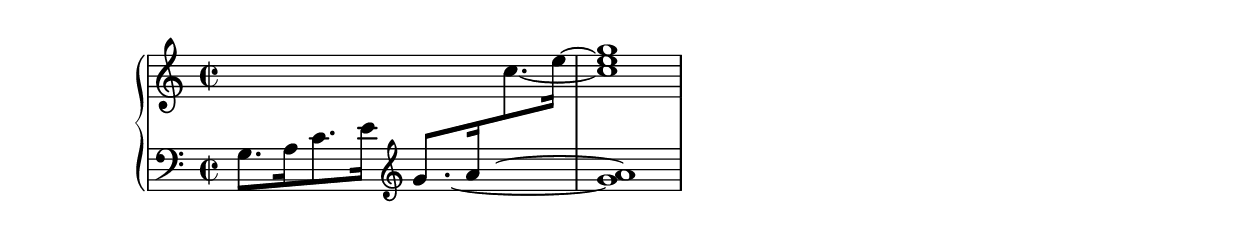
\version "2.24.0"

global = {
  \key c \major
  \time 2/2
}

upper = { \clef treble \global \relative c' {
 \set tieWaitForNote = ##t
 \change Staff = "lower" g8. a16 c8. e16 \clef treble
 g8. a16 \change Staff = "upper" c8. ~ e16 ~ | < g e c >1
}}

lower = { \clef bass \global \voiceThree
 \relative c'' {
 \set tieWaitForNote = ##t
 s2 \hideNotes g8. ~ a16 ~ s4 \unHideNotes | < g a >1 |
}}

\score {
% \articulate %
  \new PianoStaff <<
%    \set PianoStaff.instrumentName = "Piano  "
    \new Staff = "upper" { \accidentalStyle piano-cautionary
	\set Staff.extraNatural = ##t
	\set Score.tempoHideNote = ##t
	\upper }
    \new Staff = "lower" \with { \consists "Span_arpeggio_engraver" }{
	\accidentalStyle piano-cautionary
%	\set Staff.connectArpeggios = ##t
	\set Staff.extraNatural = ##t
	\lower }
  >>

 \layout {}
 \midi { \tempo 4 = 180 }
}

\paper { #(set-paper-size "a4")
}
